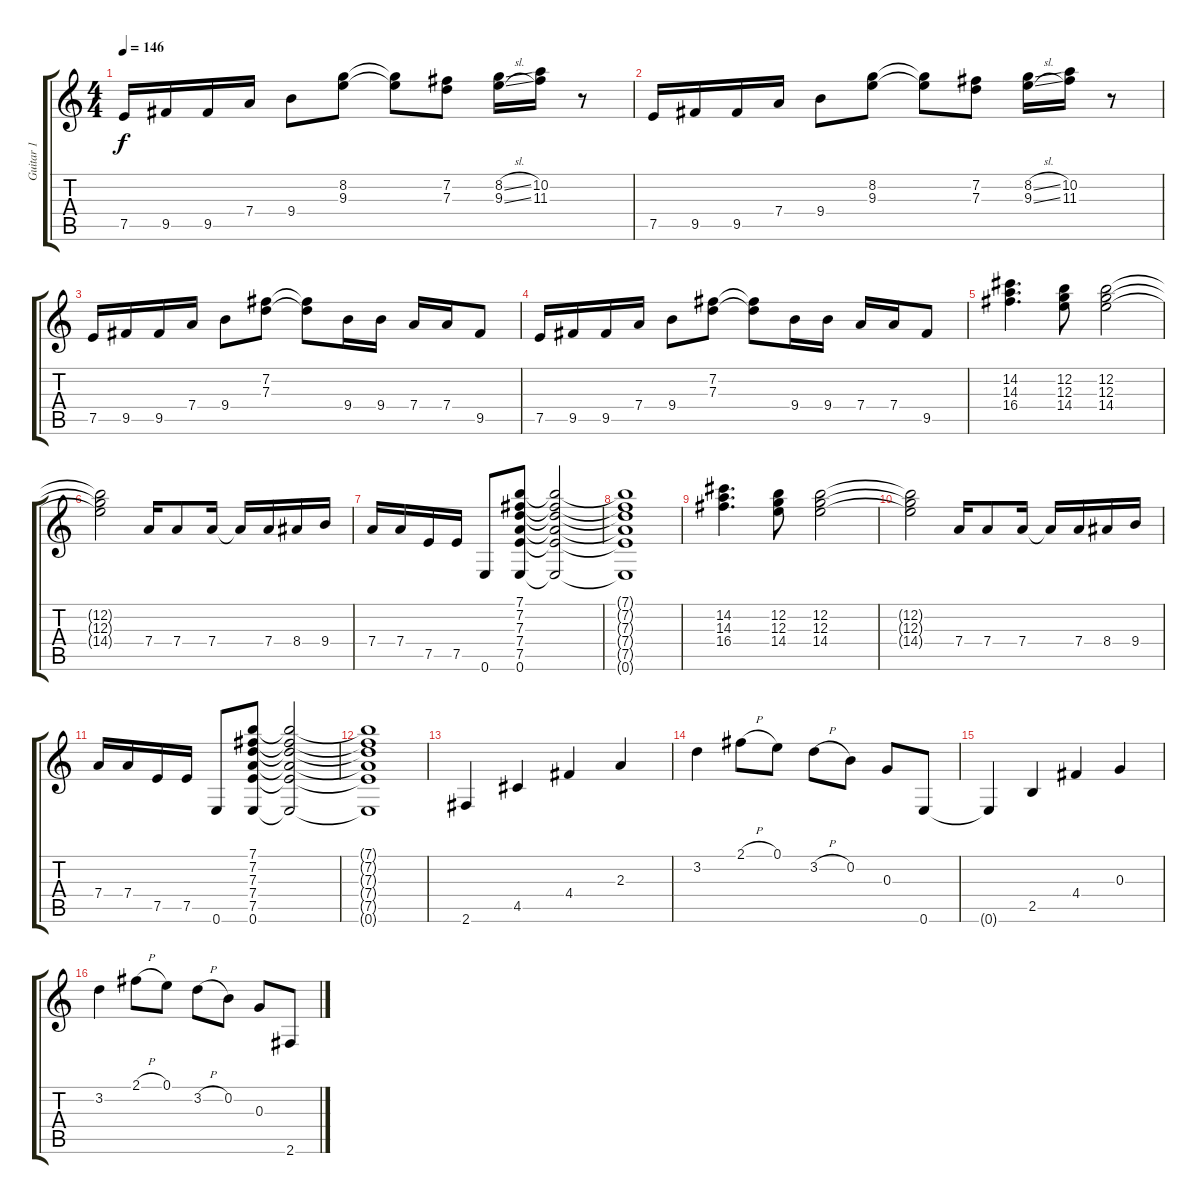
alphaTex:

\track ("Guitar 1" "Guitar 1") {instrument overdrivenguitar}
\staff {score tabs}
\tuning (E4 B3 G3 D3 A2 E2) {hide}
\ts (4 4)
\tempo 146
\clef g2
\ks c
7.5.16{dy f} 9.5.16 9.5.16 7.4.16 9.4.8 (8.2 9.3).8 (8.2{t} 9.3{t}).8 (7.2 7.3).8 (8.2{sl} 9.3{sl}).16 (10.2 11.3).16 r.8 |
7.5.16 9.5.16 9.5.16 7.4.16 9.4.8 (8.2 9.3).8 (8.2{t} 9.3{t}).8 (7.2 7.3).8 (8.2{sl} 9.3{sl}).16 (10.2 11.3).16 r.8 |
7.5.16 9.5.16 9.5.16 7.4.16 9.4.8 (7.2 7.3).8 (7.2{t} 7.3{t}).8 9.4.16 9.4.16 7.4.16 7.4.16 9.5.8 |
7.5.16 9.5.16 9.5.16 7.4.16 9.4.8 (7.2 7.3).8 (7.2{t} 7.3{t}).8 9.4.16 9.4.16 7.4.16 7.4.16 9.5.8 |
(14.2 14.3 16.4).4{d} (12.2 12.3 14.4).8 (12.2 12.3 14.4).2 |
(12.2{t} 12.3{t} 14.4{t}).2 7.4.16 7.4.8 7.4.16 7.4{t}.16 7.4.16 8.4.16 9.4.16 |
7.4.16 7.4.16 7.5.16 7.5.16 0.6.8 (7.1 7.2 7.3 7.4 7.5 0.6).8 (7.1{t} 7.2{t} 7.3{t} 7.4{t} 7.5{t} 0.6{t}).2 |
(7.1{t} 7.2{t} 7.3{t} 7.4{t} 7.5{t} 0.6{t}).1 |
(14.2 14.3 16.4).4{d} (12.2 12.3 14.4).8 (12.2 12.3 14.4).2 |
(12.2{t} 12.3{t} 14.4{t}).2 7.4.16 7.4.8 7.4.16 7.4{t}.16 7.4.16 8.4.16 9.4.16 |
7.4.16 7.4.16 7.5.16 7.5.16 0.6.8 (7.1 7.2 7.3 7.4 7.5 0.6).8 (7.1{t} 7.2{t} 7.3{t} 7.4{t} 7.5{t} 0.6{t}).2 |
(7.1{t} 7.2{t} 7.3{t} 7.4{t} 7.5{t} 0.6{t}).1 |
2.6.4 4.5.4 4.4.4 2.3.4 |
3.2.4 2.1{h}.8 0.1.8 3.2{h}.8 0.2.8 0.3.8 0.6.8 |
0.6{t}.4 2.5.4 4.4.4 0.3.4 |
3.2.4 2.1{h}.8 0.1.8 3.2{h}.8 0.2.8 0.3.8 2.6.8
